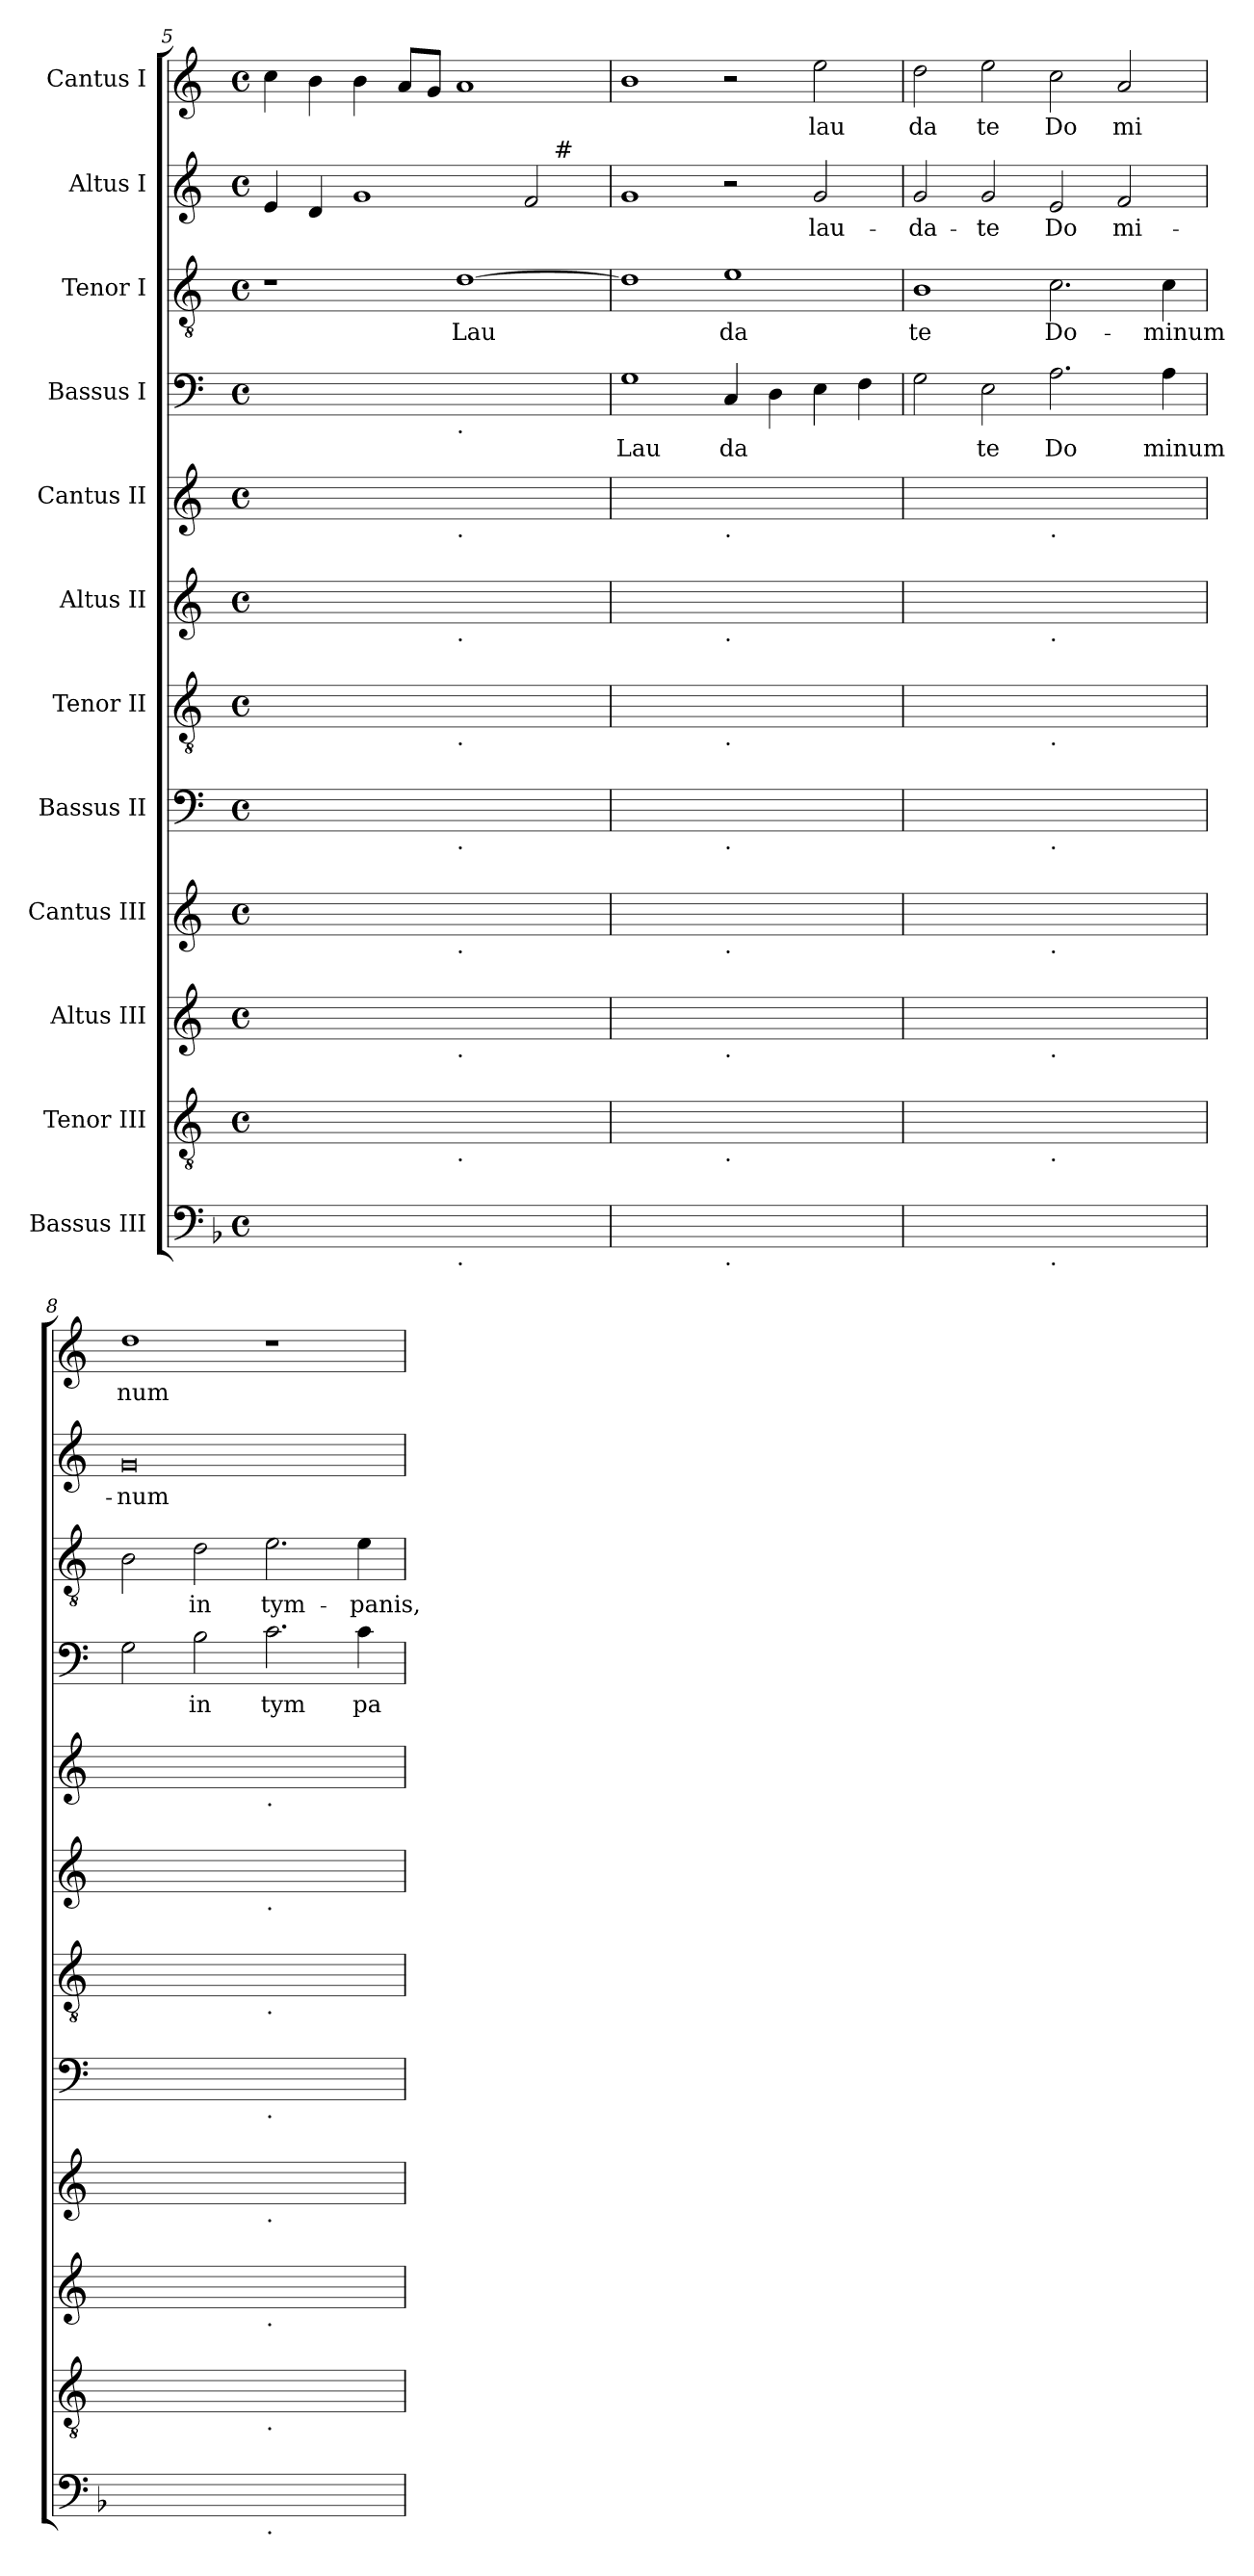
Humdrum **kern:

**kern	**kern	**kern	**kern	**kern	**kern	**kern	**kern	**kern	**text	**kern	**text	**kern	**text	**kern	**text
*part12	*part11	*part10	*part9	*part8	*part7	*part6	*part5	*part4	*part4	*part3	*part3	*part2	*part2	*part1	*part1
*staff12	*staff11	*staff10	*staff9	*staff8	*staff7	*staff6	*staff5	*staff4	*staff4	*staff3	*staff3	*staff2	*staff2	*staff1	*staff1
*I"Bassus III	*I"Tenor III	*I"Altus III	*I"Cantus III	*I"Bassus II	*I"Tenor II	*I"Altus II	*I"Cantus II	*I"Bassus I	*	*I"Tenor I	*	*I"Altus I	*	*I"Cantus I	*
*clefF4	*clefGv2	*clefG2	*clefG2	*clefF4	*clefGv2	*clefG2	*clefG2	*clefF4	*	*clefGv2	*	*clefG2	*	*clefG2	*
*ITrd3c5	*	*	*	*	*	*	*	*	*	*	*	*	*	*	*
*k[]	*k[]	*k[]	*k[]	*k[]	*k[]	*k[]	*k[]	*k[]	*	*k[]	*	*k[]	*	*k[]	*
*M4/4	*M4/4	*M4/4	*M4/4	*M4/4	*M4/4	*M4/4	*M4/4	*M4/4	*	*M4/4	*	*M4/4	*	*M4/4	*
*met(c)	*met(c)	*met(c)	*met(c)	*met(c)	*met(c)	*met(c)	*met(c)	*met(c)	*	*met(c)	*	*met(c)	*	*met(c)	*
=5	=5	=5	=5	=5	=5	=5	=5	=5	=5	=5	=5	=5	=5	=5	=5
*	*	*	*	*	*	*	*	*	*	*	*	*^	*	*	*
1ryy	1ryy	1ryy	1ryy	1ryy	1ryy	1ryy	1ryy	1ryy	.	1r	.	4e/	1ryy	.	4cc\	.
.	.	.	.	.	.	.	.	.	.	.	.	4d/	.	.	4b\	.
.	.	.	.	.	.	.	.	.	.	.	.	1g	.	.	4b\	.
.	.	.	.	.	.	.	.	.	.	.	.	.	.	.	8a/L	.
.	.	.	.	.	.	.	.	.	.	.	.	.	.	.	8g/J	.
!	!	!	!	!	!	!	!	!LO:TX:b:t=.	!	!	!	!	!	!	!	!
!	!	!	!	!	!	!	!LO:TX:b:t=.	!	!	!	!	!	!	!	!	!
!	!	!	!	!	!	!LO:TX:b:t=.	!	!	!	!	!	!	!	!	!	!
!	!	!	!	!	!LO:TX:b:t=.	!	!	!	!	!	!	!	!	!	!	!
!	!	!	!	!LO:TX:b:t=.	!	!	!	!	!	!	!	!	!	!	!	!
!	!	!	!LO:TX:b:t=.	!	!	!	!	!	!	!	!	!	!	!	!	!
!	!	!LO:TX:b:t=.	!	!	!	!	!	!	!	!	!	!	!	!	!	!
!	!LO:TX:b:t=.	!	!	!	!	!	!	!	!	!	!	!	!	!	!	!
!LO:TX:b:t=.	!	!	!	!	!	!	!	!	!	!	!	!	!	!	!	!
!	!	!	!	!	!	!	!	!	!	!	!LO:LY:b	!	!	!	!	!
1ryy	1ryy	1ryy	1ryy	1ryy	1ryy	1ryy	1ryy	1ryy	.	[>1d	Lau	.	2ryy	.	1a	.
.	.	.	.	.	.	.	.	.	.	.	.	2f/	8ryy	.	.	.
!	!	!	!	!	!	!	!	!	!	!	!	!	!LO:TX:a:t=#	!	!	!
.	.	.	.	.	.	.	.	.	.	.	.	.	4.ryy	.	.	.
!!LO:PB:g=z
=6	=6	=6	=6	=6	=6	=6	=6	=6	=6	=6	=6	=6	=6	=6	=6	=6
!	!	!	!	!	!	!	!	!	!LO:LY:b	!	!	!	!	!	!	!
*	*	*	*	*	*	*	*	*	*	*	*	*v	*v	*	*	*
1ryy	1ryy	1ryy	1ryy	1ryy	1ryy	1ryy	1ryy	1G	Lau	1d]	.	1g	.	1b	.
!	!	!	!	!	!	!	!LO:TX:b:t=.	!	!	!	!	!	!	!	!
!	!	!	!	!	!	!LO:TX:b:t=.	!	!	!	!	!	!	!	!	!
!	!	!	!	!	!LO:TX:b:t=.	!	!	!	!	!	!	!	!	!	!
!	!	!	!	!LO:TX:b:t=.	!	!	!	!	!	!	!	!	!	!	!
!	!	!	!LO:TX:b:t=.	!	!	!	!	!	!	!	!	!	!	!	!
!	!	!LO:TX:b:t=.	!	!	!	!	!	!	!	!	!	!	!	!	!
!	!LO:TX:b:t=.	!	!	!	!	!	!	!	!	!	!	!	!	!	!
!LO:TX:b:t=.	!	!	!	!	!	!	!	!	!	!	!	!	!	!	!
!	!	!	!	!	!	!	!	!	!LO:LY:b	!	!LO:LY:b	!	!	!	!
1ryy	1ryy	1ryy	1ryy	1ryy	1ryy	1ryy	1ryy	4C/	da	1e	da	2r	.	2r	.
.	.	.	.	.	.	.	.	4D\	.	.	.	.	.	.	.
!	!	!	!	!	!	!	!	!	!	!	!	!	!LO:LY:b	!	!LO:LY:b
.	.	.	.	.	.	.	.	4E\	.	.	.	2g/	lau-	2ee\	lau
.	.	.	.	.	.	.	.	4F\	.	.	.	.	.	.	.
!!LO:PB:g=z
=7	=7	=7	=7	=7	=7	=7	=7	=7	=7	=7	=7	=7	=7	=7	=7
!	!	!	!	!	!	!	!	!	!	!	!LO:LY:b	!	!LO:LY:b	!	!LO:LY:b
1ryy	1ryy	1ryy	1ryy	1ryy	1ryy	1ryy	1ryy	2G\	.	1B	te	2g/	-da-	2dd\	da
!	!	!	!	!	!	!	!	!	!LO:LY:b	!	!	!	!LO:LY:b	!	!LO:LY:b
.	.	.	.	.	.	.	.	2E\	te	.	.	2g/	-te	2ee\	te
!	!	!	!	!	!	!	!LO:TX:b:t=.	!	!	!	!	!	!	!	!
!	!	!	!	!	!	!LO:TX:b:t=.	!	!	!	!	!	!	!	!	!
!	!	!	!	!	!LO:TX:b:t=.	!	!	!	!	!	!	!	!	!	!
!	!	!	!	!LO:TX:b:t=.	!	!	!	!	!	!	!	!	!	!	!
!	!	!	!LO:TX:b:t=.	!	!	!	!	!	!	!	!	!	!	!	!
!	!	!LO:TX:b:t=.	!	!	!	!	!	!	!	!	!	!	!	!	!
!	!LO:TX:b:t=.	!	!	!	!	!	!	!	!	!	!	!	!	!	!
!LO:TX:b:t=.	!	!	!	!	!	!	!	!	!	!	!	!	!	!	!
!	!	!	!	!	!	!	!	!	!LO:LY:b	!	!LO:LY:b	!	!LO:LY:b	!	!LO:LY:b
1ryy	1ryy	1ryy	1ryy	1ryy	1ryy	1ryy	1ryy	2.A\	Do	2.c\	Do-	2e/	Do	2cc\	Do
!	!	!	!	!	!	!	!	!	!	!	!	!	!LO:LY:b	!	!LO:LY:b
.	.	.	.	.	.	.	.	.	.	.	.	2f/	-mi-	2a/	mi
!	!	!	!	!	!	!	!	!	!LO:LY:b	!	!LO:LY:b	!	!	!	!
.	.	.	.	.	.	.	.	4A\	minum	4c\	-minum	.	.	.	.
=8	=8	=8	=8	=8	=8	=8	=8	=8	=8	=8	=8	=8	=8	=8	=8
!	!	!	!	!	!	!	!	!	!	!	!	!	!LO:LY:b	!	!LO:LY:b
1ryy	1ryy	1ryy	1ryy	1ryy	1ryy	1ryy	1ryy	2G\	.	2B\	.	0g	-num	1dd	num
!	!	!	!	!	!	!	!	!	!LO:LY:b	!	!LO:LY:b	!	!	!	!
.	.	.	.	.	.	.	.	2B\	in	2d\	in	.	.	.	.
!	!	!	!	!	!	!	!LO:TX:b:t=.	!	!	!	!	!	!	!	!
!	!	!	!	!	!	!LO:TX:b:t=.	!	!	!	!	!	!	!	!	!
!	!	!	!	!	!LO:TX:b:t=.	!	!	!	!	!	!	!	!	!	!
!	!	!	!	!LO:TX:b:t=.	!	!	!	!	!	!	!	!	!	!	!
!	!	!	!LO:TX:b:t=.	!	!	!	!	!	!	!	!	!	!	!	!
!	!	!LO:TX:b:t=.	!	!	!	!	!	!	!	!	!	!	!	!	!
!	!LO:TX:b:t=.	!	!	!	!	!	!	!	!	!	!	!	!	!	!
!LO:TX:b:t=.	!	!	!	!	!	!	!	!	!	!	!	!	!	!	!
!	!	!	!	!	!	!	!	!	!LO:LY:b	!	!LO:LY:b	!	!	!	!
1ryy	1ryy	1ryy	1ryy	1ryy	1ryy	1ryy	1ryy	2.c\	tym	2.e\	tym-	.	.	1r	.
!	!	!	!	!	!	!	!	!	!LO:LY:b	!	!LO:LY:b	!	!	!	!
.	.	.	.	.	.	.	.	4c\	pa	4e\	-panis,	.	.	.	.
=	=	=	=	=	=	=	=	=	=	=	=	=	=	=	=
*-	*-	*-	*-	*-	*-	*-	*-	*-	*-	*-	*-	*-	*-	*-	*-
